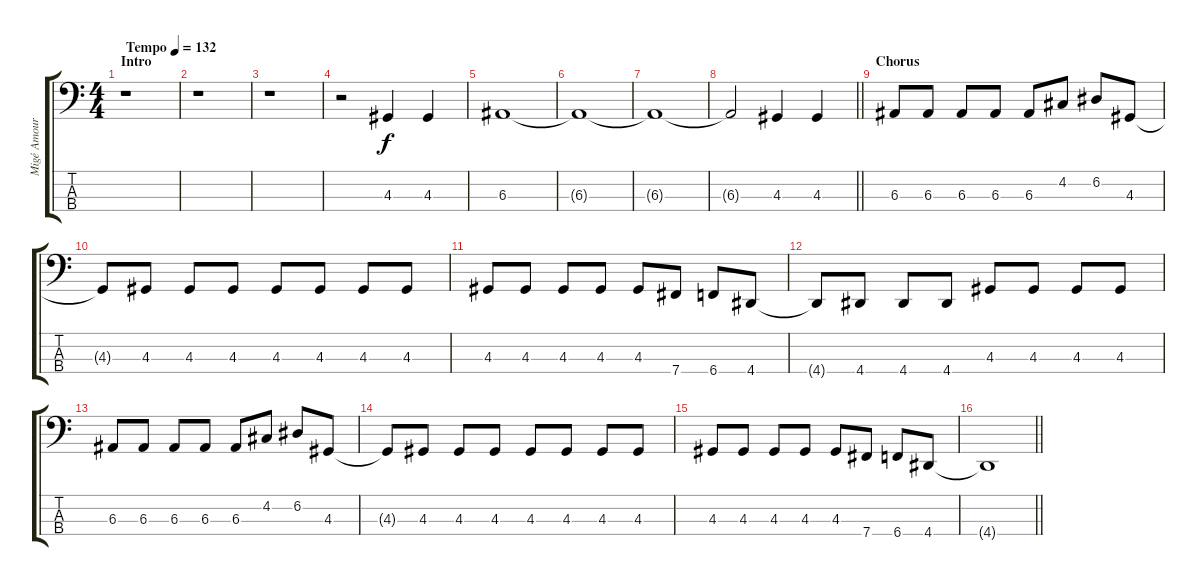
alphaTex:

\track ("Migé Amour (Bass)" "Migé Amour") {instrument electricbassfinger}
\staff {score tabs}
\tuning (D2 A1 E1 B0) {hide}
\ts (4 4)
\section ("" "Intro")
\tempo (132 "Tempo")
\clef f4
\ks c
r.1{dy f instrument electricbassfinger} |
r.1 |
r.1 |
r.2 4.3.4 4.3.4 |
6.3.1 |
6.3{t}.1 |
6.3{t}.1 |
\barLineRight lightlight
6.3{t}.2 4.3.4 4.3.4 |
\section ("" "Chorus")
6.3.8 6.3.8 6.3.8 6.3.8 6.3.8 4.2.8 6.2.8 4.3.8 |
4.3{t}.8 4.3.8 4.3.8 4.3.8 4.3.8 4.3.8 4.3.8 4.3.8 |
4.3.8 4.3.8 4.3.8 4.3.8 4.3.8 7.4.8 6.4.8 4.4.8 |
4.4{t}.8 4.4.8 4.4.8 4.4.8 4.3.8 4.3.8 4.3.8 4.3.8 |
6.3.8 6.3.8 6.3.8 6.3.8 6.3.8 4.2.8 6.2.8 4.3.8 |
4.3{t}.8 4.3.8 4.3.8 4.3.8 4.3.8 4.3.8 4.3.8 4.3.8 |
4.3.8 4.3.8 4.3.8 4.3.8 4.3.8 7.4.8 6.4.8 4.4.8 |
\barLineRight lightlight
4.4{t}.1
